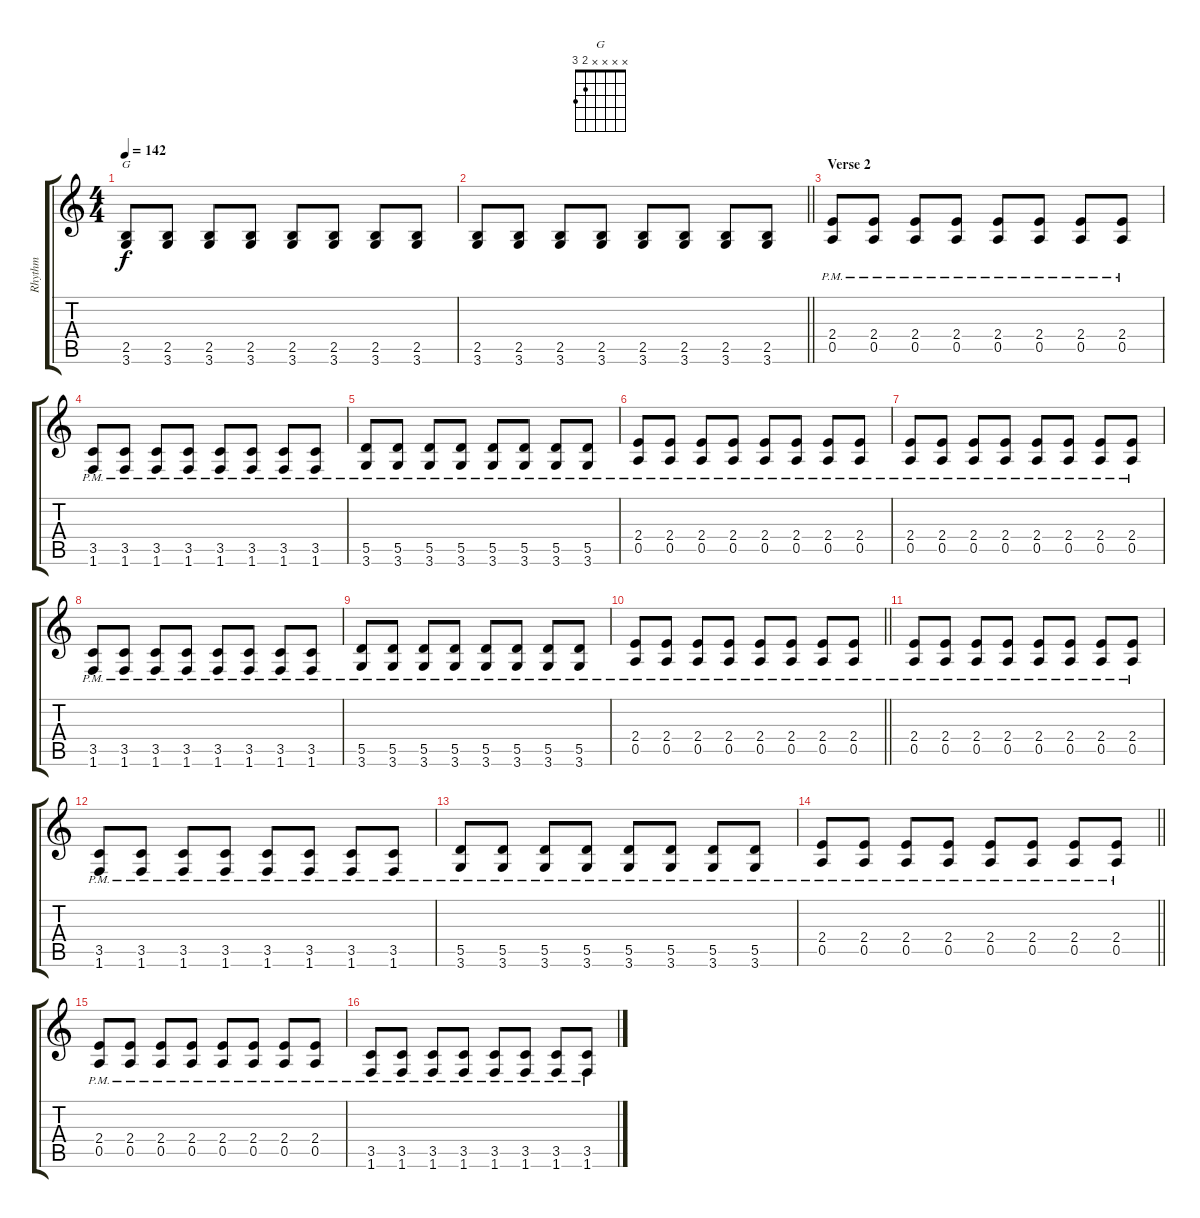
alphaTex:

\track ("Rhythm" "Rhythm") {instrument electricguitarclean}
\staff {score tabs}
\tuning (E4 B3 G3 D3 A2 E2) {hide}
\chord ("G" x x x x 2 3)
\ts (4 4)
\tempo 142
\clef g2
\ks c
(2.5 3.6).8{ch "G" dy f} (2.5 3.6).8 (2.5 3.6).8 (2.5 3.6).8 (2.5 3.6).8 (2.5 3.6).8 (2.5 3.6).8 (2.5 3.6).8 |
\barLineRight lightlight
(2.5 3.6).8 (2.5 3.6).8 (2.5 3.6).8 (2.5 3.6).8 (2.5 3.6).8 (2.5 3.6).8 (2.5 3.6).8 (2.5 3.6).8 |
\section ("" "Verse 2")
(2.4{pm} 0.5{pm}).8 (2.4{pm} 0.5{pm}).8 (2.4{pm} 0.5{pm}).8 (2.4{pm} 0.5{pm}).8 (2.4{pm} 0.5{pm}).8 (2.4{pm} 0.5{pm}).8 (2.4{pm} 0.5{pm}).8 (2.4{pm} 0.5{pm}).8 |
(3.5{pm} 1.6{pm}).8 (3.5{pm} 1.6{pm}).8 (3.5{pm} 1.6{pm}).8 (3.5{pm} 1.6{pm}).8 (3.5{pm} 1.6{pm}).8 (3.5{pm} 1.6{pm}).8 (3.5{pm} 1.6{pm}).8 (3.5{pm} 1.6{pm}).8 |
(5.5{pm} 3.6{pm}).8 (5.5{pm} 3.6{pm}).8 (5.5{pm} 3.6{pm}).8 (5.5{pm} 3.6{pm}).8 (5.5{pm} 3.6{pm}).8 (5.5{pm} 3.6{pm}).8 (5.5{pm} 3.6{pm}).8 (5.5{pm} 3.6{pm}).8 |
(2.4{pm} 0.5{pm}).8 (2.4{pm} 0.5{pm}).8 (2.4{pm} 0.5{pm}).8 (2.4{pm} 0.5{pm}).8 (2.4{pm} 0.5{pm}).8 (2.4{pm} 0.5{pm}).8 (2.4{pm} 0.5{pm}).8 (2.4{pm} 0.5{pm}).8 |
(2.4{pm} 0.5{pm}).8 (2.4{pm} 0.5{pm}).8 (2.4{pm} 0.5{pm}).8 (2.4{pm} 0.5{pm}).8 (2.4{pm} 0.5{pm}).8 (2.4{pm} 0.5{pm}).8 (2.4{pm} 0.5{pm}).8 (2.4{pm} 0.5{pm}).8 |
(3.5{pm} 1.6{pm}).8 (3.5{pm} 1.6{pm}).8 (3.5{pm} 1.6{pm}).8 (3.5{pm} 1.6{pm}).8 (3.5{pm} 1.6{pm}).8 (3.5{pm} 1.6{pm}).8 (3.5{pm} 1.6{pm}).8 (3.5{pm} 1.6{pm}).8 |
(5.5{pm} 3.6{pm}).8 (5.5{pm} 3.6{pm}).8 (5.5{pm} 3.6{pm}).8 (5.5{pm} 3.6{pm}).8 (5.5{pm} 3.6{pm}).8 (5.5{pm} 3.6{pm}).8 (5.5{pm} 3.6{pm}).8 (5.5{pm} 3.6{pm}).8 |
\barLineRight lightlight
(2.4{pm} 0.5{pm}).8 (2.4{pm} 0.5{pm}).8 (2.4{pm} 0.5{pm}).8 (2.4{pm} 0.5{pm}).8 (2.4{pm} 0.5{pm}).8 (2.4{pm} 0.5{pm}).8 (2.4{pm} 0.5{pm}).8 (2.4{pm} 0.5{pm}).8 |
(2.4{pm} 0.5{pm}).8 (2.4{pm} 0.5{pm}).8 (2.4{pm} 0.5{pm}).8 (2.4{pm} 0.5{pm}).8 (2.4{pm} 0.5{pm}).8 (2.4{pm} 0.5{pm}).8 (2.4{pm} 0.5{pm}).8 (2.4{pm} 0.5{pm}).8 |
(3.5{pm} 1.6{pm}).8 (3.5{pm} 1.6{pm}).8 (3.5{pm} 1.6{pm}).8 (3.5{pm} 1.6{pm}).8 (3.5{pm} 1.6{pm}).8 (3.5{pm} 1.6{pm}).8 (3.5{pm} 1.6{pm}).8 (3.5{pm} 1.6{pm}).8 |
(5.5{pm} 3.6{pm}).8 (5.5{pm} 3.6{pm}).8 (5.5{pm} 3.6{pm}).8 (5.5{pm} 3.6{pm}).8 (5.5{pm} 3.6{pm}).8 (5.5{pm} 3.6{pm}).8 (5.5{pm} 3.6{pm}).8 (5.5{pm} 3.6{pm}).8 |
\barLineRight lightlight
(2.4{pm} 0.5{pm}).8 (2.4{pm} 0.5{pm}).8 (2.4{pm} 0.5{pm}).8 (2.4{pm} 0.5{pm}).8 (2.4{pm} 0.5{pm}).8 (2.4{pm} 0.5{pm}).8 (2.4{pm} 0.5{pm}).8 (2.4{pm} 0.5{pm}).8 |
(2.4{pm} 0.5{pm}).8 (2.4{pm} 0.5{pm}).8 (2.4{pm} 0.5{pm}).8 (2.4{pm} 0.5{pm}).8 (2.4{pm} 0.5{pm}).8 (2.4{pm} 0.5{pm}).8 (2.4{pm} 0.5{pm}).8 (2.4{pm} 0.5{pm}).8 |
(3.5{pm} 1.6{pm}).8 (3.5{pm} 1.6{pm}).8 (3.5{pm} 1.6{pm}).8 (3.5{pm} 1.6{pm}).8 (3.5{pm} 1.6{pm}).8 (3.5{pm} 1.6{pm}).8 (3.5{pm} 1.6{pm}).8 (3.5{pm} 1.6{pm}).8
